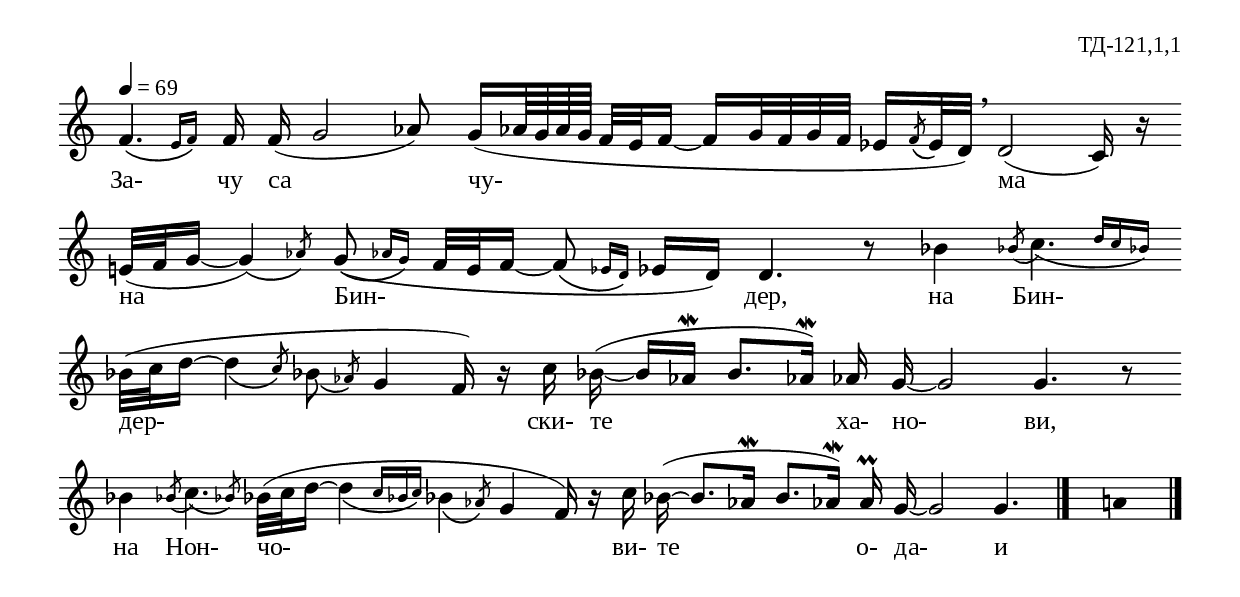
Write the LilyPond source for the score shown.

%{
td_121_1_01
%}

\include "td-preamble.ly"

\score {
\relative c' {
\tempo 4 = 69
\cadenzaOn
\phrasingSlurDown
\afterGrace f4.\( { e16[ f]\) } f f\noBeam( g2 aes8) g16[( aes!64 g aes g]
f32[ e f16]~ f[ g32 f g f] ees16[ \grace { \stdB f8\( \stdE } ees32\) d]) \breathe
d2( c16) r
\bar ""
e32[( f g16]~ \afterGrace g4)\( { \stdB aes!8\) \stdE } \afterGrace g8(\( { aes!16[ g]\) }
f32[ e f16]~ \afterGrace f8\( { ees!16[ d]\) } ees!16[ d]) d4. r8
bes'4 \acciaccatura bes!8 \afterGrace c4.\( { d16[ c bes!]\) }
\bar ""
bes!32[( c d16]~ \afterGrace d4\( { \stdB c8\) \stdE } \afterGrace bes!8\noBeam\( { \stdB aes!\) \stdE }
g4 f16) r c'16\noBeam bes!~( bes[ aes!\mordent] bes8.[ aes!16\mordent]) aes!16\noBeam g~ g2 g4. r8
\bar ""
bes!4 \acciaccatura bes!8 \afterGrace c4.\( { \stdB bes!8\) \stdE } bes!32[( c d16]~
\afterGrace d4\( { c16[ bes! c]\) } \afterGrace bes!4\( { \stdB aes!8\) \stdE } g4 f16) r
c' bes!~( bes8.[ aes!16\mordent] bes8.[ aes!16\mordent])
\bar ""
aes16\prall\noBeam g~ g2 g4.
 \bar "|." 
s4 \fixB a
\bar "|." 
}
\addlyrics { За- чу са чу- ма на Бин- дер, на Бин- дер- ски- те ха- но- ви,
на Нон- чо- ви- те о- да- и }
%
\layout {
   \context { 
	    \Staff \remove "Time_signature_engraver" } 
  indent = #0
  line-width = 190\mm
  ragged-right=##f
}
%
\midi { 
	\context {
		\Score tempoWholesPerMinute = #(ly:make-moment 69 4)
		}
	}
}
%
\header{
  opus = "ТД-121,1,1"
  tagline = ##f
}


